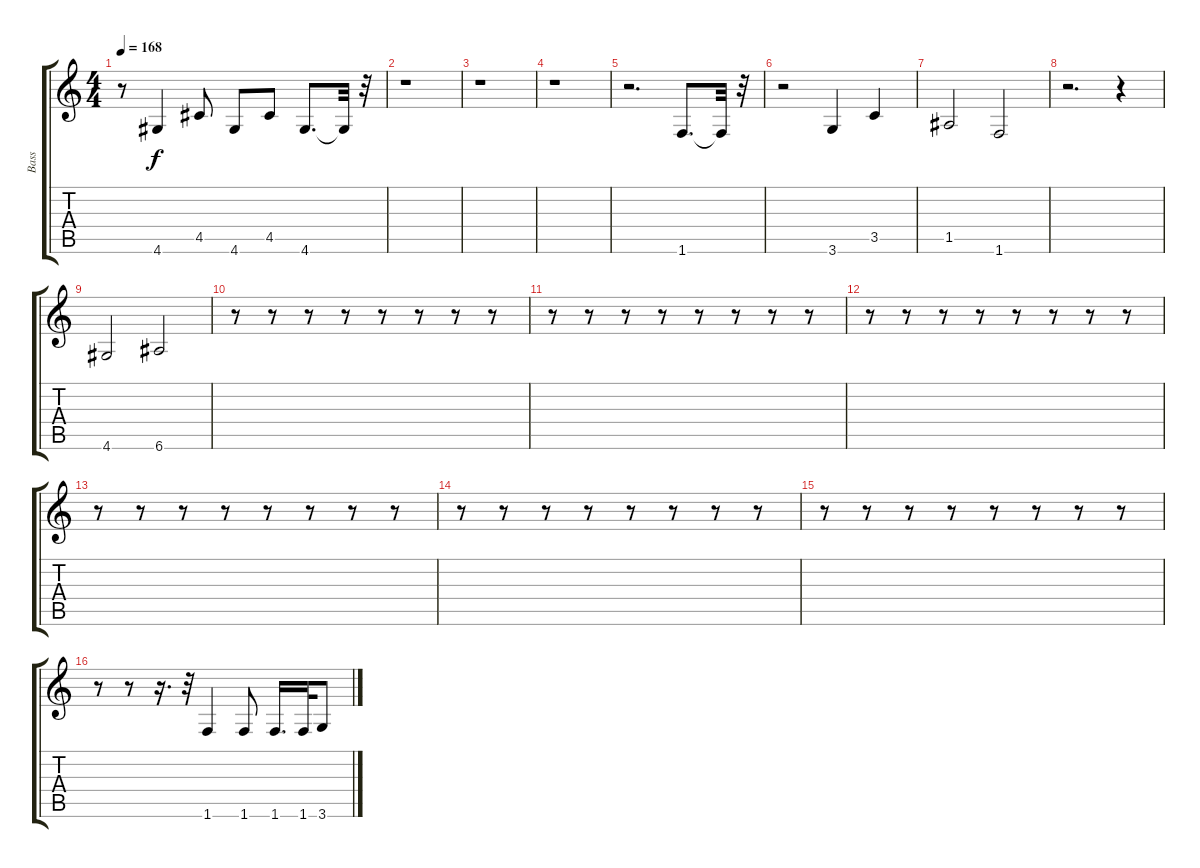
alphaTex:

\track ("Bass" "Bass") {instrument electricbasspick}
\staff {score tabs}
\tuning (E4 B3 G3 D3 A2 E2) {hide}
\ts (4 4)
\tempo 168
\clef g2
\ks c
r.8{dy f} 4.6.4 4.5.8 4.6.8 4.5.8 4.6.8{d} 4.6{t}.32 r.32 |
r.1 |
r.1 |
r.1 |
r.2{d} 1.6.8{d} 1.6{t}.32 r.32 |
r.2 3.6.4 3.5.4 |
1.5.2 1.6.2 |
r.2{d} r.4 |
4.6.2 6.6.2 |
r.8 r.8 r.8 r.8 r.8 r.8 r.8 r.8 |
r.8 r.8 r.8 r.8 r.8 r.8 r.8 r.8 |
r.8 r.8 r.8 r.8 r.8 r.8 r.8 r.8 |
r.8 r.8 r.8 r.8 r.8 r.8 r.8 r.8 |
r.8 r.8 r.8 r.8 r.8 r.8 r.8 r.8 |
r.8 r.8 r.8 r.8 r.8 r.8 r.8 r.8 |
r.8 r.8 r.16{d} r.32 1.6.4 1.6.8 1.6.16{d} 1.6.32 3.6.8
